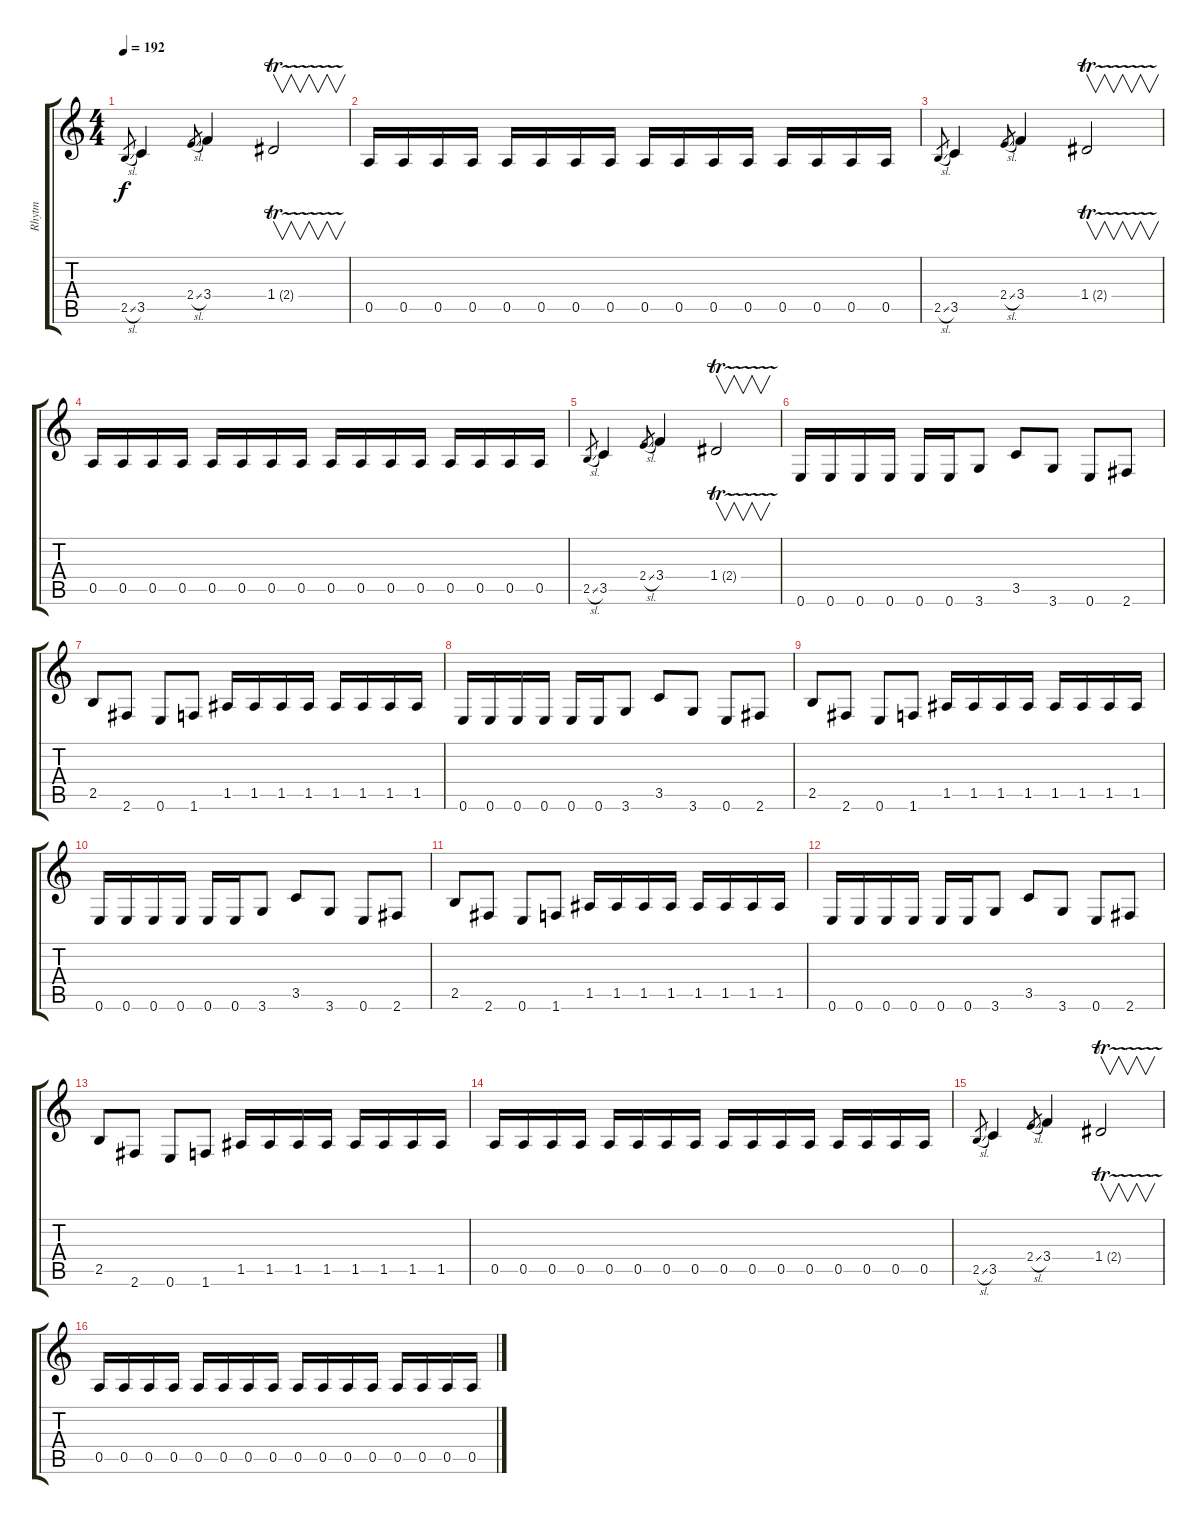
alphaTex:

\track ("Rhytm" "Rhytm") {instrument distortionguitar}
\staff {score tabs}
\tuning (E4 B3 G3 D3 A2 E2) {hide}
\ts (4 4)
\tempo 192
\clef g2
\ks c
2.5{sl}.8{gr dy f} 3.5.4 2.4{sl}.8{gr} 3.4.4 1.4{tr (2 16)}.2{v} |
0.5.16 0.5.16 0.5.16 0.5.16 0.5.16 0.5.16 0.5.16 0.5.16 0.5.16 0.5.16 0.5.16 0.5.16 0.5.16 0.5.16 0.5.16 0.5.16 |
2.5{sl}.8{gr} 3.5.4 2.4{sl}.8{gr} 3.4.4 1.4{tr (2 16)}.2{v} |
0.5.16 0.5.16 0.5.16 0.5.16 0.5.16 0.5.16 0.5.16 0.5.16 0.5.16 0.5.16 0.5.16 0.5.16 0.5.16 0.5.16 0.5.16 0.5.16 |
2.5{sl}.8{gr} 3.5.4 2.4{sl}.8{gr} 3.4.4 1.4{tr (2 16)}.2{v} |
0.6.16 0.6.16 0.6.16 0.6.16 0.6.16 0.6.16 3.6.8 3.5.8 3.6.8 0.6.8 2.6.8 |
2.5.8 2.6.8 0.6.8 1.6.8 1.5.16 1.5.16 1.5.16 1.5.16 1.5.16 1.5.16 1.5.16 1.5.16 |
0.6.16 0.6.16 0.6.16 0.6.16 0.6.16 0.6.16 3.6.8 3.5.8 3.6.8 0.6.8 2.6.8 |
2.5.8 2.6.8 0.6.8 1.6.8 1.5.16 1.5.16 1.5.16 1.5.16 1.5.16 1.5.16 1.5.16 1.5.16 |
0.6.16 0.6.16 0.6.16 0.6.16 0.6.16 0.6.16 3.6.8 3.5.8 3.6.8 0.6.8 2.6.8 |
2.5.8 2.6.8 0.6.8 1.6.8 1.5.16 1.5.16 1.5.16 1.5.16 1.5.16 1.5.16 1.5.16 1.5.16 |
0.6.16 0.6.16 0.6.16 0.6.16 0.6.16 0.6.16 3.6.8 3.5.8 3.6.8 0.6.8 2.6.8 |
2.5.8 2.6.8 0.6.8 1.6.8 1.5.16 1.5.16 1.5.16 1.5.16 1.5.16 1.5.16 1.5.16 1.5.16 |
0.5.16 0.5.16 0.5.16 0.5.16 0.5.16 0.5.16 0.5.16 0.5.16 0.5.16 0.5.16 0.5.16 0.5.16 0.5.16 0.5.16 0.5.16 0.5.16 |
2.5{sl}.8{gr} 3.5.4 2.4{sl}.8{gr} 3.4.4 1.4{tr (2 16)}.2{v} |
0.5.16 0.5.16 0.5.16 0.5.16 0.5.16 0.5.16 0.5.16 0.5.16 0.5.16 0.5.16 0.5.16 0.5.16 0.5.16 0.5.16 0.5.16 0.5.16
